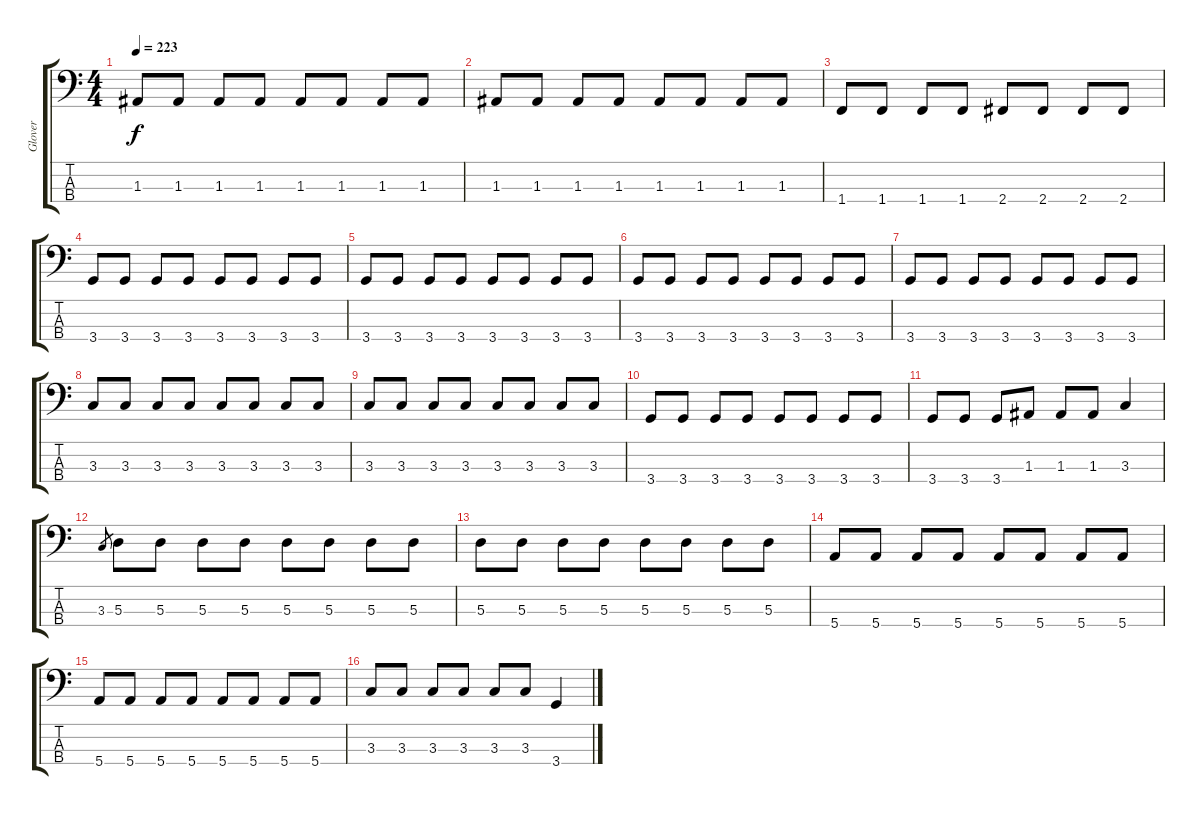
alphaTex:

\track ("Glover" "Glover") {instrument electricbasspick}
\staff {score tabs}
\tuning (G2 D2 A1 E1) {hide}
\ts (4 4)
\tempo 223
\clef f4
\ks c
1.3.8{dy f} 1.3.8 1.3.8 1.3.8 1.3.8 1.3.8 1.3.8 1.3.8 |
1.3.8 1.3.8 1.3.8 1.3.8 1.3.8 1.3.8 1.3.8 1.3.8 |
1.4.8 1.4.8 1.4.8 1.4.8 2.4.8 2.4.8 2.4.8 2.4.8 |
3.4.8 3.4.8 3.4.8 3.4.8 3.4.8 3.4.8 3.4.8 3.4.8 |
3.4.8 3.4.8 3.4.8 3.4.8 3.4.8 3.4.8 3.4.8 3.4.8 |
3.4.8 3.4.8 3.4.8 3.4.8 3.4.8 3.4.8 3.4.8 3.4.8 |
3.4.8 3.4.8 3.4.8 3.4.8 3.4.8 3.4.8 3.4.8 3.4.8 |
3.3.8 3.3.8 3.3.8 3.3.8 3.3.8 3.3.8 3.3.8 3.3.8 |
3.3.8 3.3.8 3.3.8 3.3.8 3.3.8 3.3.8 3.3.8 3.3.8 |
3.4.8 3.4.8 3.4.8 3.4.8 3.4.8 3.4.8 3.4.8 3.4.8 |
3.4.8 3.4.8 3.4.8 1.3.8 1.3.8 1.3.8 3.3.4 |
3.3.8{gr} 5.3.8 5.3.8 5.3.8 5.3.8 5.3.8 5.3.8 5.3.8 5.3.8 |
5.3.8 5.3.8 5.3.8 5.3.8 5.3.8 5.3.8 5.3.8 5.3.8 |
5.4.8 5.4.8 5.4.8 5.4.8 5.4.8 5.4.8 5.4.8 5.4.8 |
5.4.8 5.4.8 5.4.8 5.4.8 5.4.8 5.4.8 5.4.8 5.4.8 |
3.3.8 3.3.8 3.3.8 3.3.8 3.3.8 3.3.8 3.4.4
